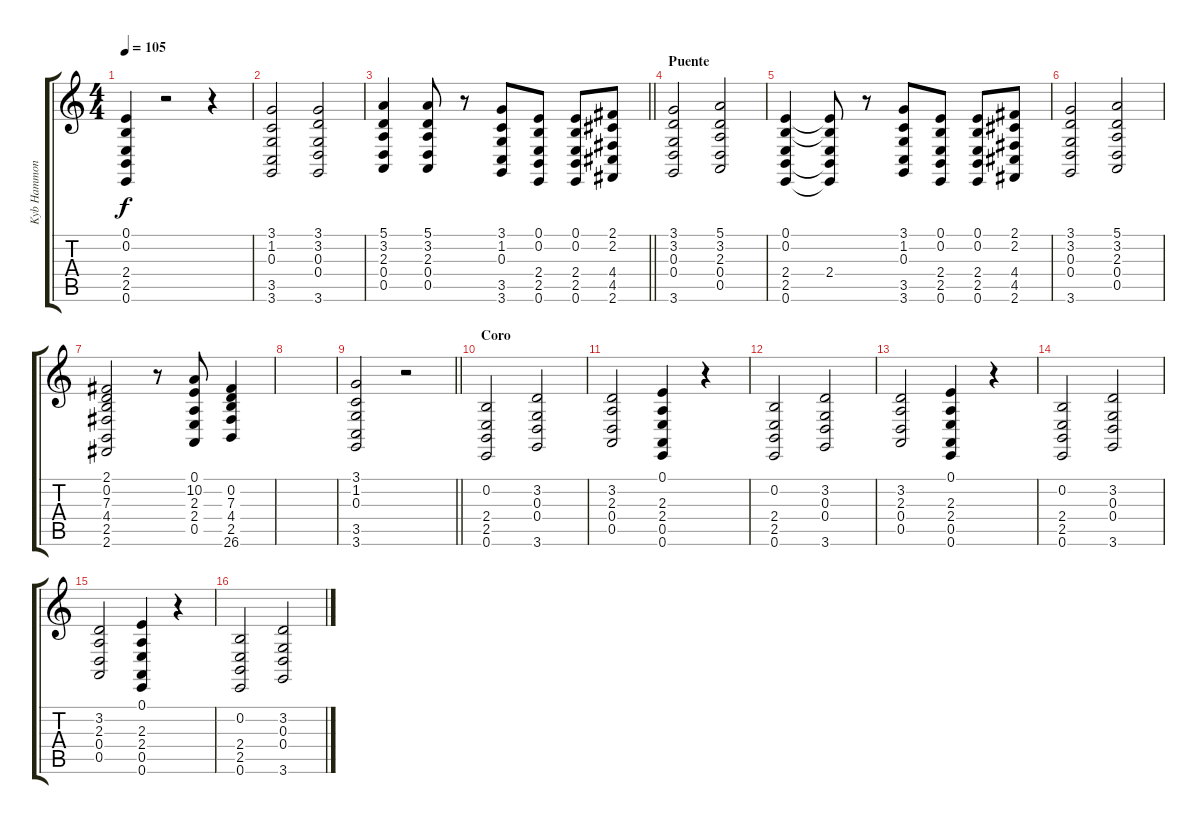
\track ("Kyb Hammond" "Kyb Hammon") {instrument drawbarorgan}
\staff {score tabs}
\tuning (E4 B3 G3 D3 A2 E2) {hide}
\ts (4 4)
\tempo 105
\clef g2
\ks c
(0.1 0.2 2.4 2.5 0.6).4{dy f} r.2 r.4 |
(3.1 1.2 0.3 3.5 3.6).2 (3.1 3.2 0.3 0.4 3.6).2 |
\barLineRight lightlight
(5.1 3.2 2.3 0.4 0.5).4 (5.1 3.2 2.3 0.4 0.5).8 r.8 (3.1 1.2 0.3 3.5 3.6).8 (0.1 0.2 2.4 2.5 0.6).8 (0.1 0.2 2.4 2.5 0.6).8 (2.1 2.2 4.4 4.5 2.6).8 |
\section ("" "Puente")
(3.1 3.2 0.3 0.4 3.6).2 (5.1 3.2 2.3 0.4 0.5).2 |
(0.1 0.2 2.4 2.5 0.6).4 (0.1{t} 0.2{t} 2.4 2.5{t} 0.6{t}).8 r.8 (3.1 1.2 0.3 3.5 3.6).8 (0.1 0.2 2.4 2.5 0.6).8 (0.1 0.2 2.4 2.5 0.6).8 (2.1 2.2 4.4 4.5 2.6).8 |
(3.1 3.2 0.3 0.4 3.6).2 (5.1 3.2 2.3 0.4 0.5).2 |
(2.1 0.2 7.3 4.4 2.5 2.6).2 r.8 (0.1 10.2 2.3 2.4 0.5).8 (0.2 7.3 4.4 2.5 26.6).4 |
|
\barLineRight lightlight
(3.1 1.2 0.3 3.5 3.6).2 r.2 |
\section ("" "Coro")
(0.2 2.4 2.5 0.6).2 (3.2 0.3 0.4 3.6).2 |
(3.2 2.3 0.4 0.5).2 (0.1 2.3 2.4 0.5 0.6).4 r.4 |
(0.2 2.4 2.5 0.6).2 (3.2 0.3 0.4 3.6).2 |
(3.2 2.3 0.4 0.5).2 (0.1 2.3 2.4 0.5 0.6).4 r.4 |
(0.2 2.4 2.5 0.6).2 (3.2 0.3 0.4 3.6).2 |
(3.2 2.3 0.4 0.5).2 (0.1 2.3 2.4 0.5 0.6).4 r.4 |
(0.2 2.4 2.5 0.6).2 (3.2 0.3 0.4 3.6).2
